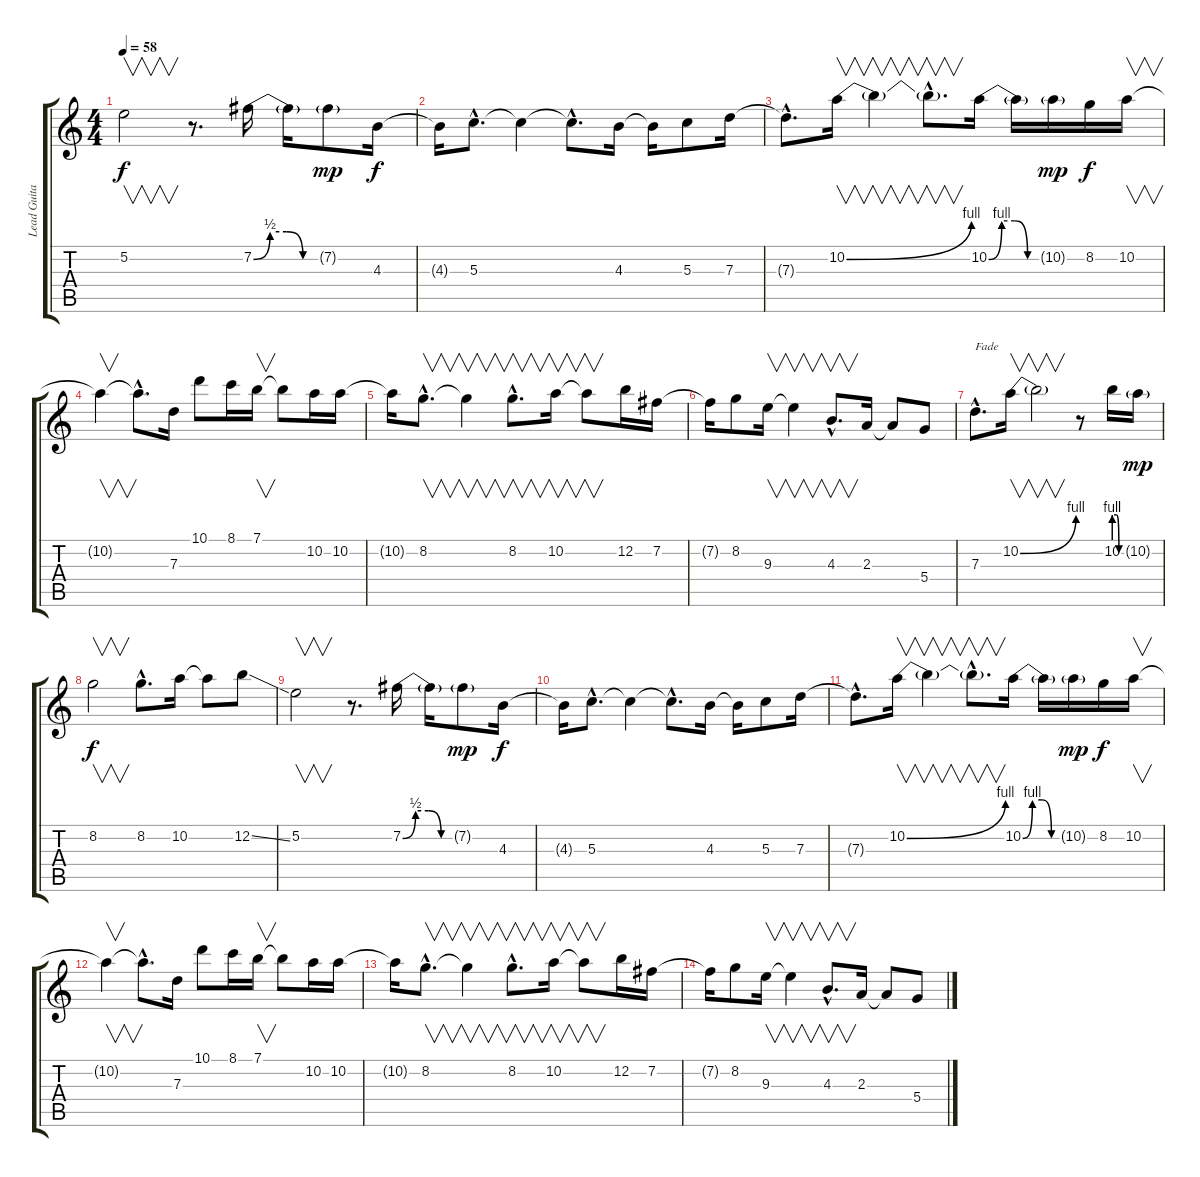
\track ("Lead Guitar" "Lead Guita") {instrument distortionguitar}
\staff {score tabs}
\tuning (E4 B3 G3 D3 A2 E2) {hide}
\ts (4 4)
\tempo 58
\clef g2
\ks c
5.2.2{v dy f} r.8{d} 7.2{be (custom 0 0 15 2 30 2 45 0 60 0)}.16 7.2{t}.16 7.2{g}.8{dy mp} 4.3.16{dy f} |
4.3{t}.16 5.3{hac}.8{d} 5.3{t}.4 5.3{hac t}.8{d} 4.3.16 4.3{t}.16 5.3.8 7.3.16 |
7.3{hac t}.8{d} 10.2{be (bend 0 0 60 4)}.16{v} 10.2{t}.4{v} 10.2{hac t}.8{v d} 10.2{be (custom 0 0 15 4 30 4 45 0 60 0)}.16 10.2{t}.16 10.2{g}.16{dy mp} 8.2.16{dy f} 10.2.16{v} |
10.2{t}.4{v} 10.2{hac t}.8{d} 7.3.16 10.1.8 8.1.16 7.1.16{v} 7.1{t}.8 10.2.16 10.2.16 |
10.2{t}.16 8.2{hac}.8{v d} 8.2{t}.4{v} 8.2{hac}.8{v d} 10.2.16{v} 10.2{t}.8{v} 12.2.16 7.2.16 |
7.2{t}.16 8.2.8 9.3.16{v} 9.3{t}.4{v} 4.3{hac}.8{v d} 2.3.16 2.3{t}.8 5.4.8 |
7.3{hac}.8{d txt "Fade"} 10.2{be (bend 0 0 60 4)}.16{v} 10.2{t}.2{v} r.8 10.2{be (custom 0 4 20 4 40 0 60 0)}.16 10.2{g}.16{dy mp} |
8.2.2{v dy f} 8.2{hac}.8{d} 10.2.16 10.2{t}.8 12.2{ss}.8 |
5.2.2{v} r.8{d} 7.2{be (custom 0 0 15 2 30 2 45 0 60 0)}.16 7.2{t}.16 7.2{g}.8{dy mp} 4.3.16{dy f} |
4.3{t}.16 5.3{hac}.8{d} 5.3{t}.4 5.3{hac t}.8{d} 4.3.16 4.3{t}.16 5.3.8 7.3.16 |
7.3{hac t}.8{d} 10.2{be (bend 0 0 60 4)}.16{v} 10.2{t}.4{v} 10.2{hac t}.8{v d} 10.2{be (custom 0 0 15 4 30 4 45 0 60 0)}.16 10.2{t}.16 10.2{g}.16{dy mp} 8.2.16{dy f} 10.2.16{v} |
10.2{t}.4{v} 10.2{hac t}.8{d} 7.3.16 10.1.8 8.1.16 7.1.16{v} 7.1{t}.8 10.2.16 10.2.16 |
10.2{t}.16 8.2{hac}.8{v d} 8.2{t}.4{v} 8.2{hac}.8{v d} 10.2.16{v} 10.2{t}.8{v} 12.2.16 7.2.16 |
7.2{t}.16 8.2.8 9.3.16{v} 9.3{t}.4{v} 4.3{hac}.8{v d} 2.3.16 2.3{t}.8 5.4.8
